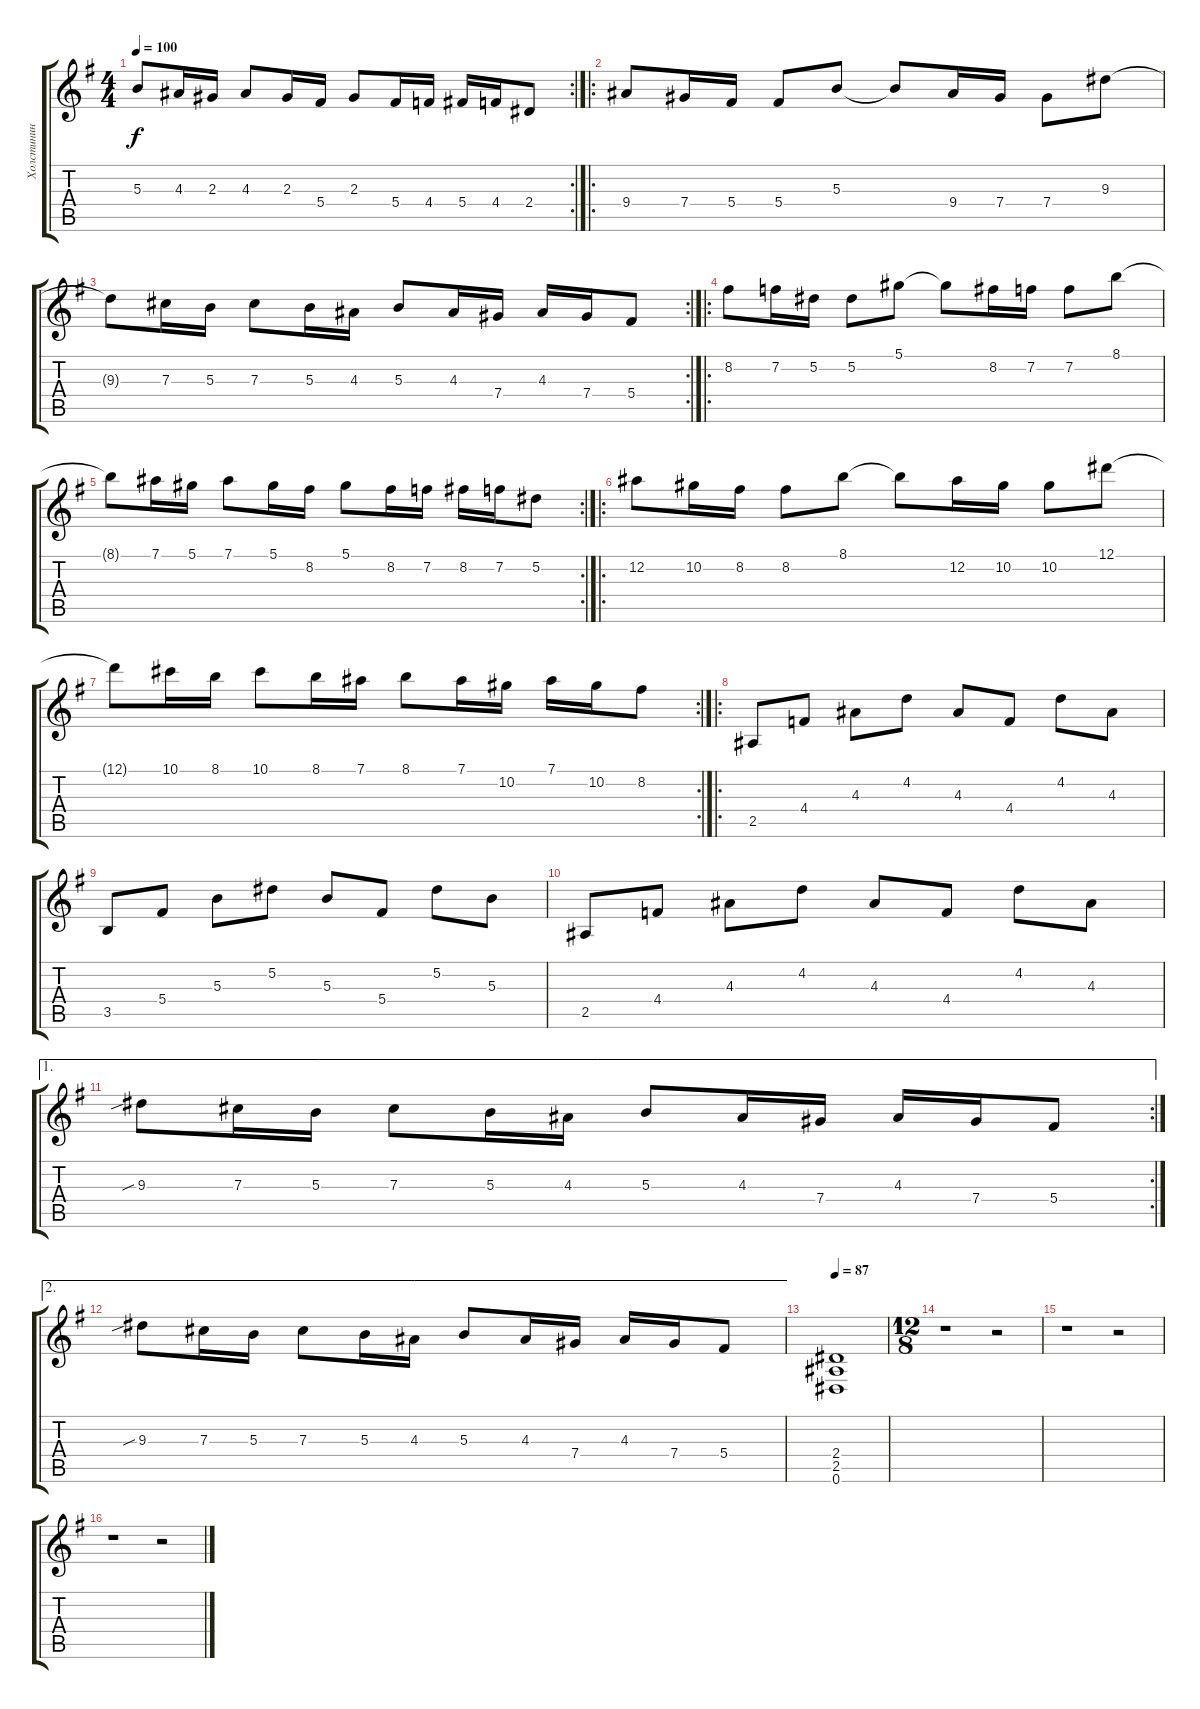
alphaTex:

\track ("Холстинин (электро)" "Холстинин ") {instrument distortionguitar}
\staff {score tabs}
\tuning (Eb4 Bb3 Gb3 Db3 Ab2 Eb2) {hide}
\rc 2
\ts (4 4)
\tempo 100
\clef g2
\ks g
5.3{t}.8{dy f} 4.3.16 2.3.16 4.3.8 2.3.16 5.4.16 2.3.8 5.4.16 4.4.16 5.4.16 4.4.16 2.4.8 |
\ro
9.4.8 7.4.16 5.4.16 5.4.8 5.3.8 5.3{t}.8 9.4.16 7.4.16 7.4.8 9.3.8 |
\rc 2
9.3{t}.8 7.3.16 5.3.16 7.3.8 5.3.16 4.3.16 5.3.8 4.3.16 7.4.16 4.3.16 7.4.16 5.4.8 |
\ro
8.2.8 7.2.16 5.2.16 5.2.8 5.1.8 5.1{t}.8 8.2.16 7.2.16 7.2.8 8.1.8 |
\rc 2
8.1{t}.8 7.1.16 5.1.16 7.1.8 5.1.16 8.2.16 5.1.8 8.2.16 7.2.16 8.2.16 7.2.16 5.2.8 |
\ro
12.2.8 10.2.16 8.2.16 8.2.8 8.1.8 8.1{t}.8 12.2.16 10.2.16 10.2.8 12.1.8 |
\rc 2
12.1{t}.8 10.1.16 8.1.16 10.1.8 8.1.16 7.1.16 8.1.8 7.1.16 10.2.16 7.1.16 10.2.16 8.2.8 |
\ro
2.5.8 4.4.8 4.3.8 4.2.8 4.3.8 4.4.8 4.2.8 4.3.8 |
3.5.8 5.4.8 5.3.8 5.2.8 5.3.8 5.4.8 5.2.8 5.3.8 |
2.5.8 4.4.8 4.3.8 4.2.8 4.3.8 4.4.8 4.2.8 4.3.8 |
\ae 1
\rc 2
9.3{sib}.8 7.3.16 5.3.16 7.3.8 5.3.16 4.3.16 5.3.8 4.3.16 7.4.16 4.3.16 7.4.16 5.4.8 |
\ae 2
9.3{sib}.8 7.3.16 5.3.16 7.3.8 5.3.16 4.3.16 5.3.8 4.3.16 7.4.16 4.3.16 7.4.16 5.4.8 |
\tempo 87
(2.4 2.5 0.6).1 |
\ts (12 8)
r.1 r.2 |
r.1 r.2 |
r.1 r.2
